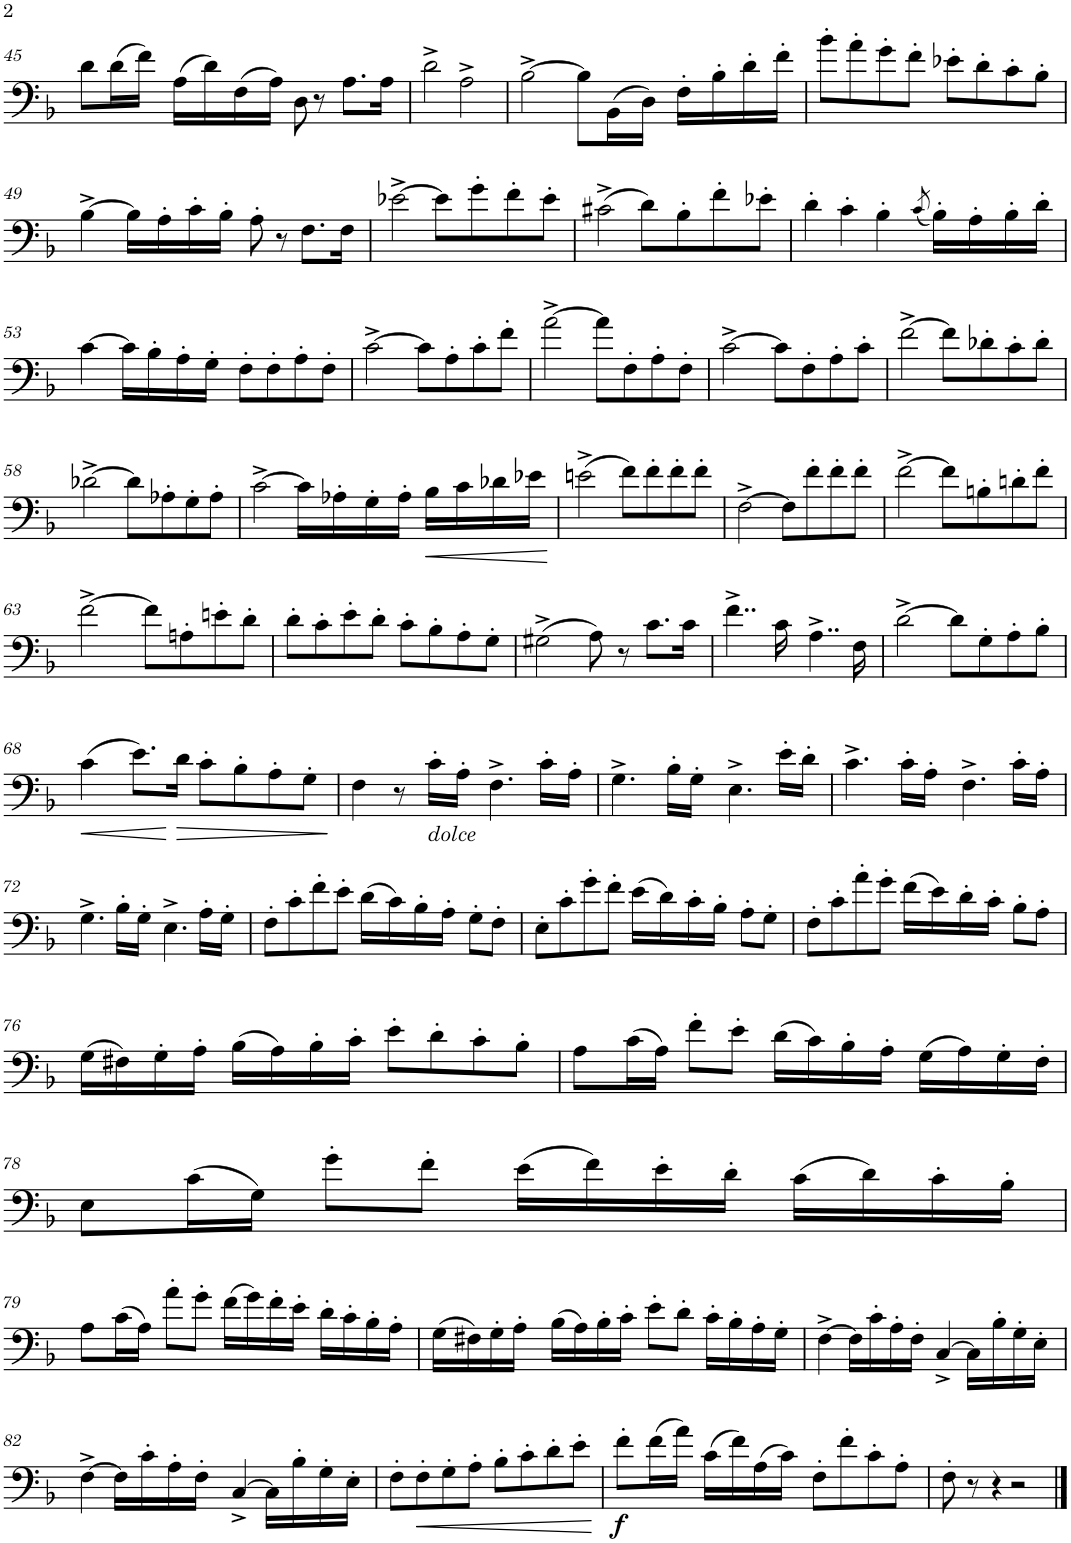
**kern	**dynam
*part1	*part1
*staff1	*staff1
*I"Trombone	*
*I'Tbn.	*
!!LO:PB:g=z
*clefF4	*
*k[b-]	*
*M4/4	*
*met(c)	*
=45	=45
8d\L	.
(16d\L	.
16f\JJ)	.
(16A\LL	.
16d\)	.
(16F\	.
16A\JJ)	.
8D\	.
8r	.
8.A\L	.
16A\Jk	.
=46	=46
2d^\	.
2A^\	.
=47	=47
[2B-^\	.
8B-\L]	.
(16BB-\L	.
16D\JJ)	.
16F'\LL	.
16B-'\	.
16d'\	.
16f'\JJ	.
=48	=48
8b-'\L	.
8a'\	.
8g'\	.
8f'\J	.
8e-X'\L	.
8d'\	.
8c'\	.
8B-'\J	.
!!LO:LB:g=z
=49	=49
[4B-^\	.
16B-\LL]	.
16A'\	.
16c'\	.
16B-'\JJ	.
8A'\	.
8r	.
8.F\L	.
16F\Jk	.
=50	=50
[2e-X^\	.
8e-\L]	.
8g'\	.
8f'\	.
8e-'\J	.
=51	=51
(2c#X^\	.
8d\L)	.
8B-'\	.
8f'\	.
8e-X'\J	.
=52	=52
4d'\	.
4c'\	.
4B-'\	.
(8qc/	.
16B-'\LL)	.
16A'\	.
16B-'\	.
16d'\JJ	.
!!LO:LB:g=z
=53	=53
[4c\	.
16c\LL]	.
16B-'\	.
16A'\	.
16G'\JJ	.
8F'\L	.
8F'\	.
8A'\	.
8F'\J	.
=54	=54
[2c^\	.
8c\L]	.
8A'\	.
8c'\	.
8f'\J	.
=55	=55
[2a^\	.
8a\L]	.
8F'\	.
8A'\	.
8F'\J	.
=56	=56
[2c^\	.
8c\L]	.
8F'\	.
8A'\	.
8c'\J	.
=57	=57
[2f^\	.
8f\L]	.
8d-X'\	.
8c'\	.
8d-'\J	.
!!LO:LB:g=z
=58	=58
[2d-X^\	.
8d-\L]	.
8A-X'\	.
8G'\	.
8A-'\J	.
=59	=59
[2c^\	.
16c\LL]	.
16A-X'\	.
16G'\	.
16A-'\JJ	.
!	!LO:HP:b
16B-\LL	<
16c\	.
16d-X\	.
16e-X\JJ	.
.	[
=60	=60
(2en^\	.
8f\L)	.
8f'\	.
8f'\	.
8f'\J	.
=61	=61
[2F^\	.
8F\L]	.
8f'\	.
8f'\	.
8f'\J	.
=62	=62
[2f^\	.
8f\L]	.
8Bn'\	.
8dn'\	.
8f'\J	.
!!LO:LB:g=z
=63	=63
[2f^\	.
8f\L]	.
8An'\	.
8en'\	.
8d'\J	.
=64	=64
8d'\L	.
8c'\	.
8e'\	.
8d'\J	.
8c'\L	.
8B-'\	.
8A'\	.
8G'\J	.
=65	=65
(2G#X^\	.
8A\)	.
8r	.
8.c\L	.
16c\Jk	.
=66	=66
4..f^\	.
16c\	.
4..A^\	.
16F\	.
=67	=67
[2d^\	.
8d\L]	.
8G'\	.
8A'\	.
8B-'\J	.
!!LO:LB:g=z
=68	=68
!	!LO:HP:b
(4c\	<
8.e\L)	.
!	!LO:HP:n=1:b
16d\Jk	[ >
8c'\L	.
8B-'\	.
8A'\	.
8G'\J	.
.	]
=69	=69
4F\	.
8r	.
!LO:TX:b:i:t=dolce	!
16c'\LL	.
16A'\JJ	.
4.F^\	.
16c'\LL	.
16A'\JJ	.
=70	=70
4.G^\	.
16B-'\LL	.
16G'\JJ	.
4.E^\	.
16e'\LL	.
16d'\JJ	.
=71	=71
4.c^\	.
16c'\LL	.
16A'\JJ	.
4.F^\	.
16c'\LL	.
16A'\JJ	.
!!LO:LB:g=z
=72	=72
4.G^\	.
16B-'\LL	.
16G'\JJ	.
4.E^\	.
16A'\LL	.
16G'\JJ	.
=73	=73
8F'\L	.
8c'\	.
8f'\	.
8e'\J	.
(16d\LL	.
16c\)	.
16B-'\	.
16A'\JJ	.
8G'\L	.
8F'\J	.
=74	=74
8E'\L	.
8c'\	.
8g'\	.
8f'\J	.
(16e\LL	.
16d\)	.
16c'\	.
16B-'\JJ	.
8A'\L	.
8G'\J	.
=75	=75
8F'\L	.
8c'\	.
8a'\	.
8g'\J	.
(16f\LL	.
16e\)	.
16d'\	.
16c'\JJ	.
8B-'\L	.
8A'\J	.
!!LO:LB:g=z
=76	=76
(16G\LL	.
16F#X\)	.
16G'\	.
16A'\JJ	.
(16B-\LL	.
16A\)	.
16B-'\	.
16c'\JJ	.
8e'\L	.
8d'\	.
8c'\	.
8B-'\J	.
=77	=77
8A\L	.
(16c\L	.
16A\JJ)	.
8f'\L	.
8e'\J	.
(16d\LL	.
16c\)	.
16B-'\	.
16A'\JJ	.
(16G\LL	.
16A\)	.
16G'\	.
16F'\JJ	.
!!LO:LB:g=z
=78	=78
8E\L	.
(16c\L	.
16G\JJ)	.
8g'\L	.
8f'\J	.
(16e\LL	.
16f\)	.
16e'\	.
16d'\JJ	.
(16c\LL	.
16d\)	.
16c'\	.
16B-'\JJ	.
!!LO:LB:g=z
=79	=79
8A\L	.
(16c\L	.
16A\JJ)	.
8a'\L	.
8g'\J	.
(16f\LL	.
16g\)	.
16f'\	.
16e'\JJ	.
16d'\LL	.
16c'\	.
16B-'\	.
16A'\JJ	.
=80	=80
(16G\LL	.
16F#X\)	.
16G'\	.
16A'\JJ	.
(16B-\LL	.
16A\)	.
16B-'\	.
16c'\JJ	.
8e'\L	.
8d'\J	.
16c'\LL	.
16B-'\	.
16A'\	.
16G'\JJ	.
=81	=81
[4F^\	.
16F\LL]	.
16c'\	.
16A'\	.
16F'\JJ	.
[4C^/	.
16C\LL]	.
16B-'\	.
16G'\	.
16E'\JJ	.
!!LO:LB:g=z
=82	=82
[4F^\	.
16F\LL]	.
16c'\	.
16A'\	.
16F'\JJ	.
[4C^/	.
16C\LL]	.
16B-'\	.
16G'\	.
16E'\JJ	.
=83	=83
8F'\L	.
!	!LO:HP:b
8F'\	<
8G'\	.
8A'\J	.
8B-'\L	.
8c'\	.
8d'\	.
8e'\J	.
.	[
=84	=84
!	!LO:DY:b
8f'\L	f
(16f\L	.
16a\JJ)	.
(16c\LL	.
16f\)	.
(16A\	.
16c\JJ)	.
8F'\L	.
8f'\	.
8c'\	.
8A'\J	.
=85	=85
8F'\	.
8r	.
4r	.
2r	.
==	==
*-	*-
